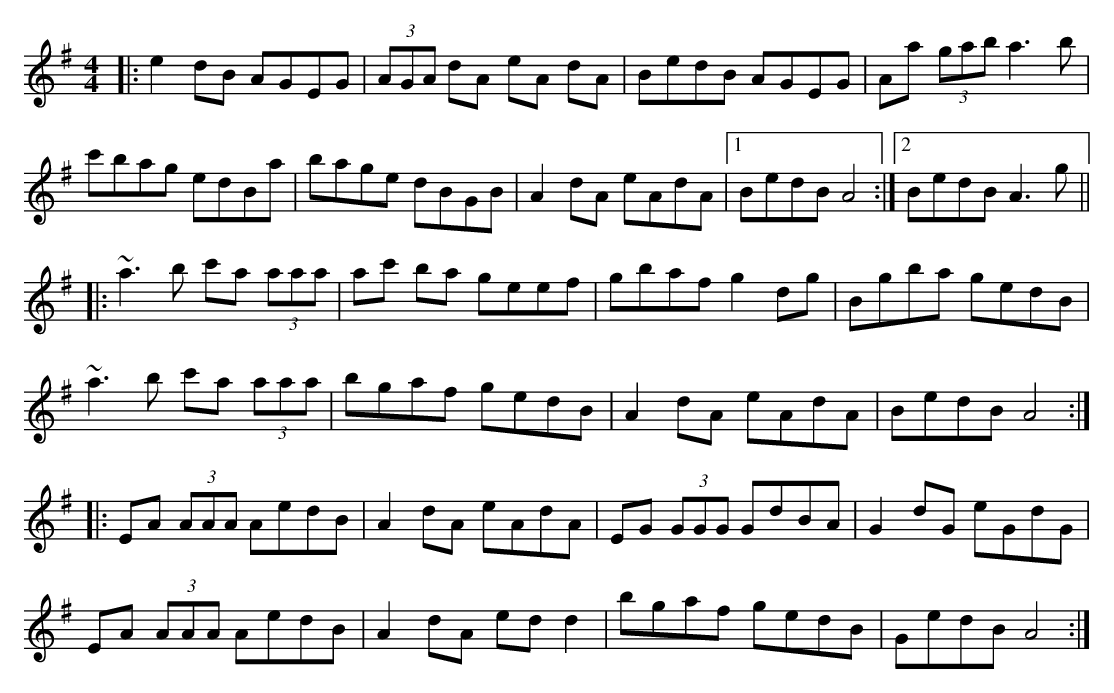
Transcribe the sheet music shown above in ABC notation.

X:1
M:4/4
K:Ador
|:e2dB AGEG|(3AGA dA eA dA|BedB AGEG|Aa (3gab a3b|
c'bag edBa|bage dBGB|A2dA eAdA|1 BedB A4:|2 BedB A3g||
|:~a3b c'a (3aaa|ac' ba geef|gbaf g2dg|Bgba gedB|
~a3b c'a (3aaa|bgaf gedB|A2dA eAdA|BedB A4:|
|:EA (3AAA AedB|A2dA eAdA|EG (3GGG GdBA|G2dG eGdG|
EA (3AAA AedB|A2dA edd2|bgaf gedB|GedB A4:|
